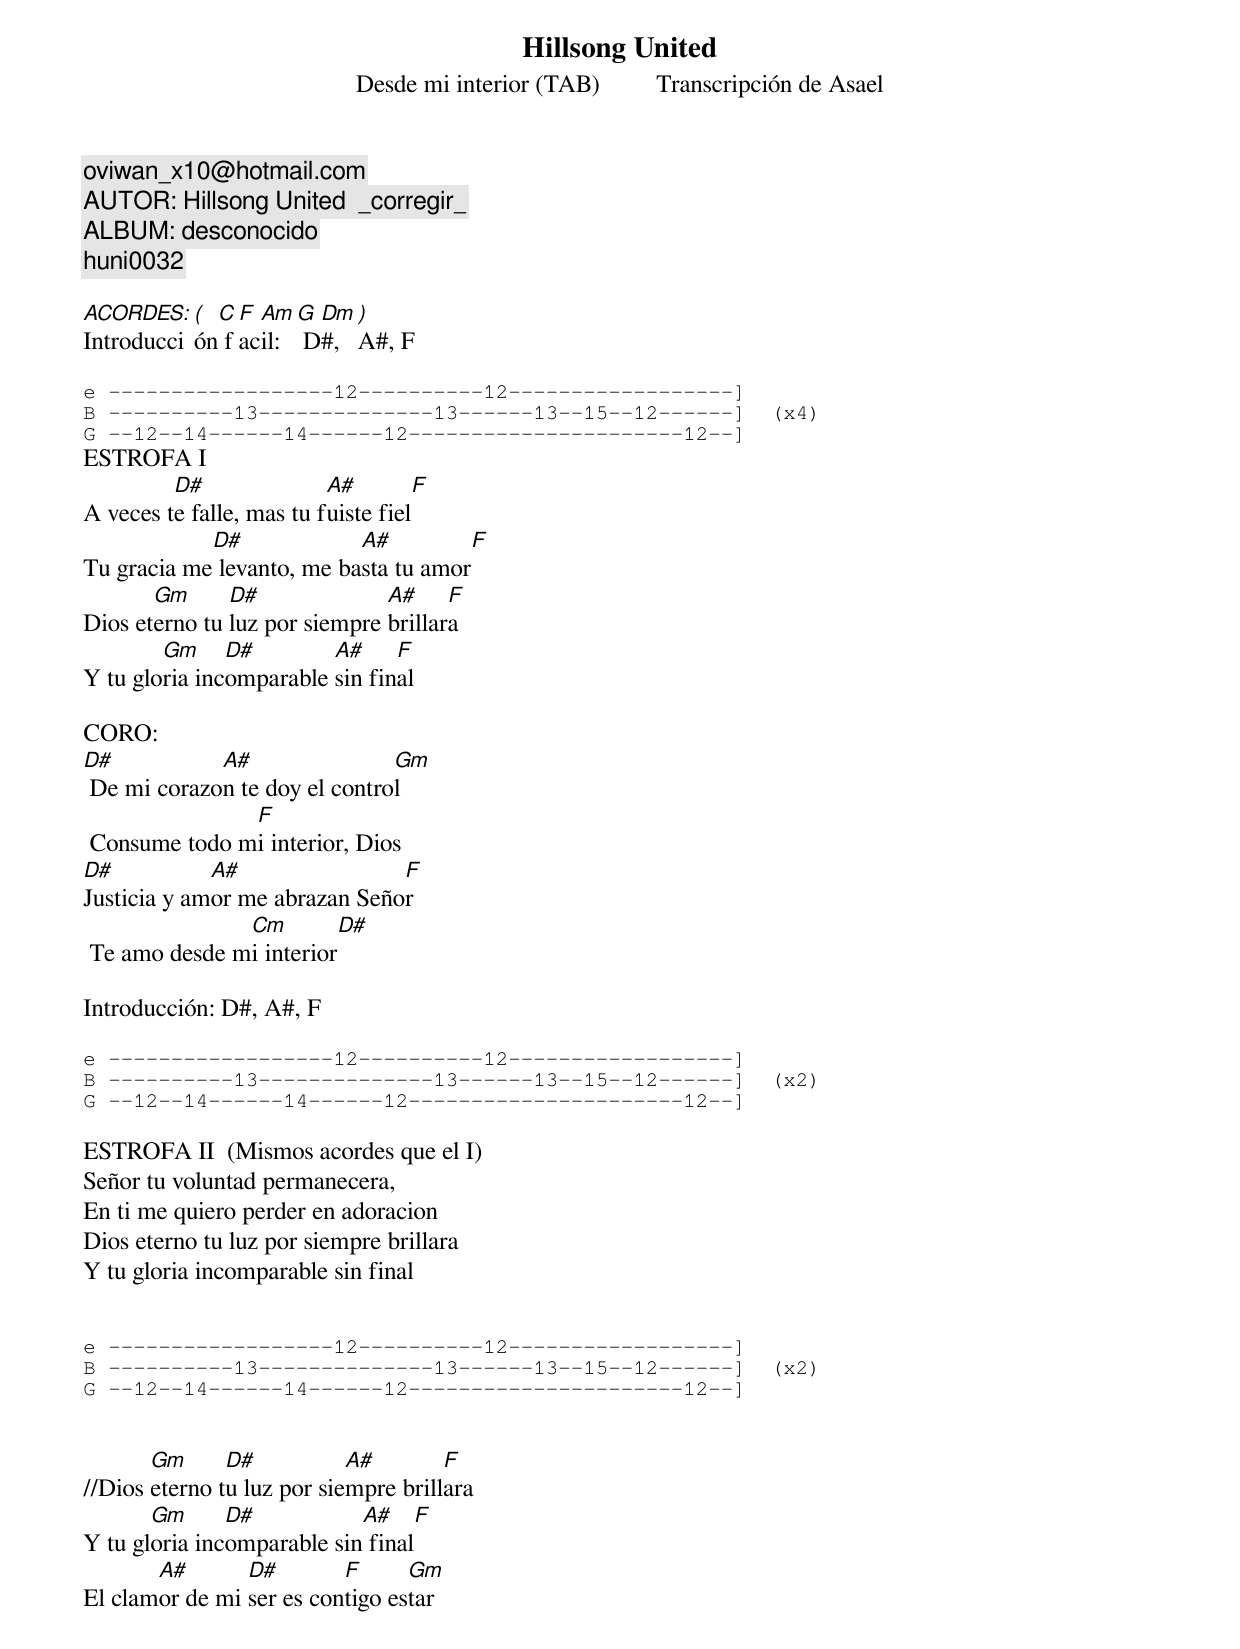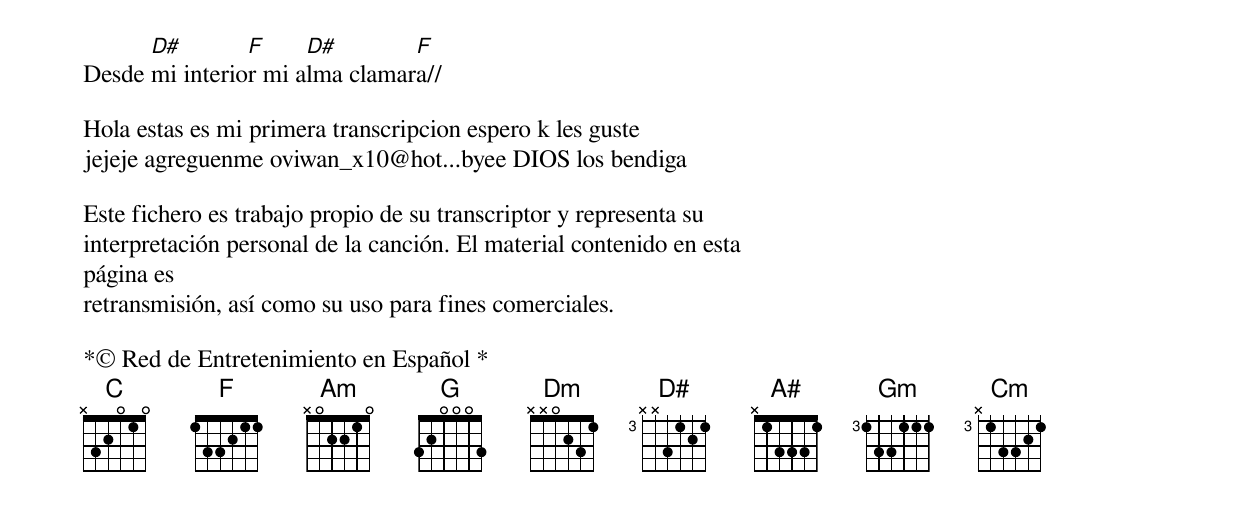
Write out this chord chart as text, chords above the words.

Hillsong United
Desde mi interior (TAB) 	Transcripción de Asael
oviwan_x10@hotmail.com
AUTOR: Hillsong United  _corregir_
ALBUM: desconocido
	huni0032

ACORDES:  ( C F Am G Dm )
Introducción facil: D#, A#, F

e ------------------12----------12------------------]
B ----------13--------------13------13--15--12------]  (x4)
G --12--14------14------12----------------------12--]
ESTROFA I
         D#               A#         F
A veces te falle, mas tu fuiste fiel
            D#             A#         F
Tu gracia me levanto, me basta tu amor
       Gm      D#              A#     F
Dios eterno tu luz por siempre brillara
        Gm     D#        A#     F
Y tu gloria incomparable sin final

CORO:
D#           A#                Gm
 De mi corazon te doy el control
               F
 Consume todo mi interior, Dios
D#           A#                F
Justicia y amor me abrazan Señor
               Cm          D#
 Te amo desde mi interior

Introducción: D#, A#, F

e ------------------12----------12------------------]
B ----------13--------------13------13--15--12------]  (x2)
G --12--14------14------12----------------------12--]

ESTROFA II  (Mismos acordes que el I)
Señor tu voluntad permanecera,
En ti me quiero perder en adoracion
Dios eterno tu luz por siempre brillara
Y tu gloria incomparable sin final


e ------------------12----------12------------------]
B ----------13--------------13------13--15--12------]  (x2)
G --12--14------14------12----------------------12--]


       Gm      D#           A#        F
//Dios eterno tu luz por siempre brillara
       Gm      D#           A#        F
Y tu gloria incomparable sin final
       A#       D#        F      Gm
El clamor de mi ser es contigo estar
      D#        F     D#        F
Desde mi interior mi alma clamara//

Hola estas es mi primera transcripcion espero k les guste
jejeje agreguenme oviwan_x10@hot...byee DIOS los bendiga

Este fichero es trabajo propio de su transcriptor y representa su
interpretación personal de la canción. El material contenido en esta
página es
retransmisión, así como su uso para fines comerciales.

*© Red de Entretenimiento en Español *
